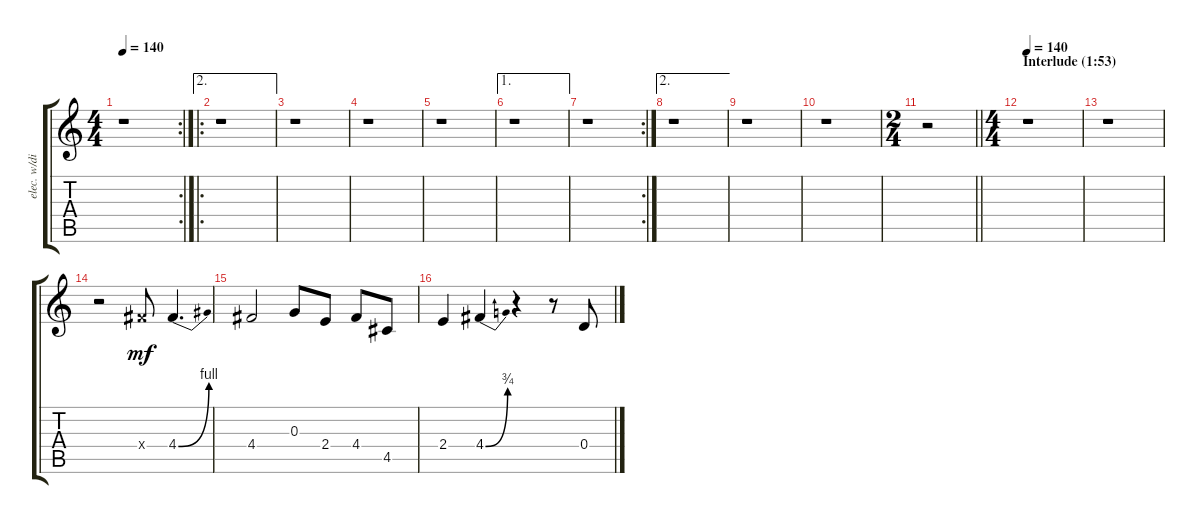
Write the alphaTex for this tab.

\track ("elec. w/dist." "elec. w/di") {instrument distortionguitar}
\staff {score tabs}
\tuning (E4 B3 G3 D3 A2 E2) {hide}
\rc 2
\ts (4 4)
\tempo 140
\clef g2
\ks c
r.1{dy f} |
\ae 2
\ro
r.1 |
r.1 |
r.1 |
r.1 |
\ae 1
r.1 |
\rc 2
r.1 |
\ae 2
r.1 |
r.1 |
r.1 |
\ts (2 4)
\barLineRight lightlight
r.2 |
\ts (4 4)
\section ("" "Interlude (1:53)")
\tempo 140
r.1 |
r.1 |
r.2 4.4{x}.8{dy mf} 4.4{be (bend 0 0 60 4)}.4{d} |
4.4.2 0.3.8 2.4.8 4.4.8 4.5.8 |
2.4.4 4.4{be (bend 0 0 60 3)}.4 r.4 r.8 0.4.8
